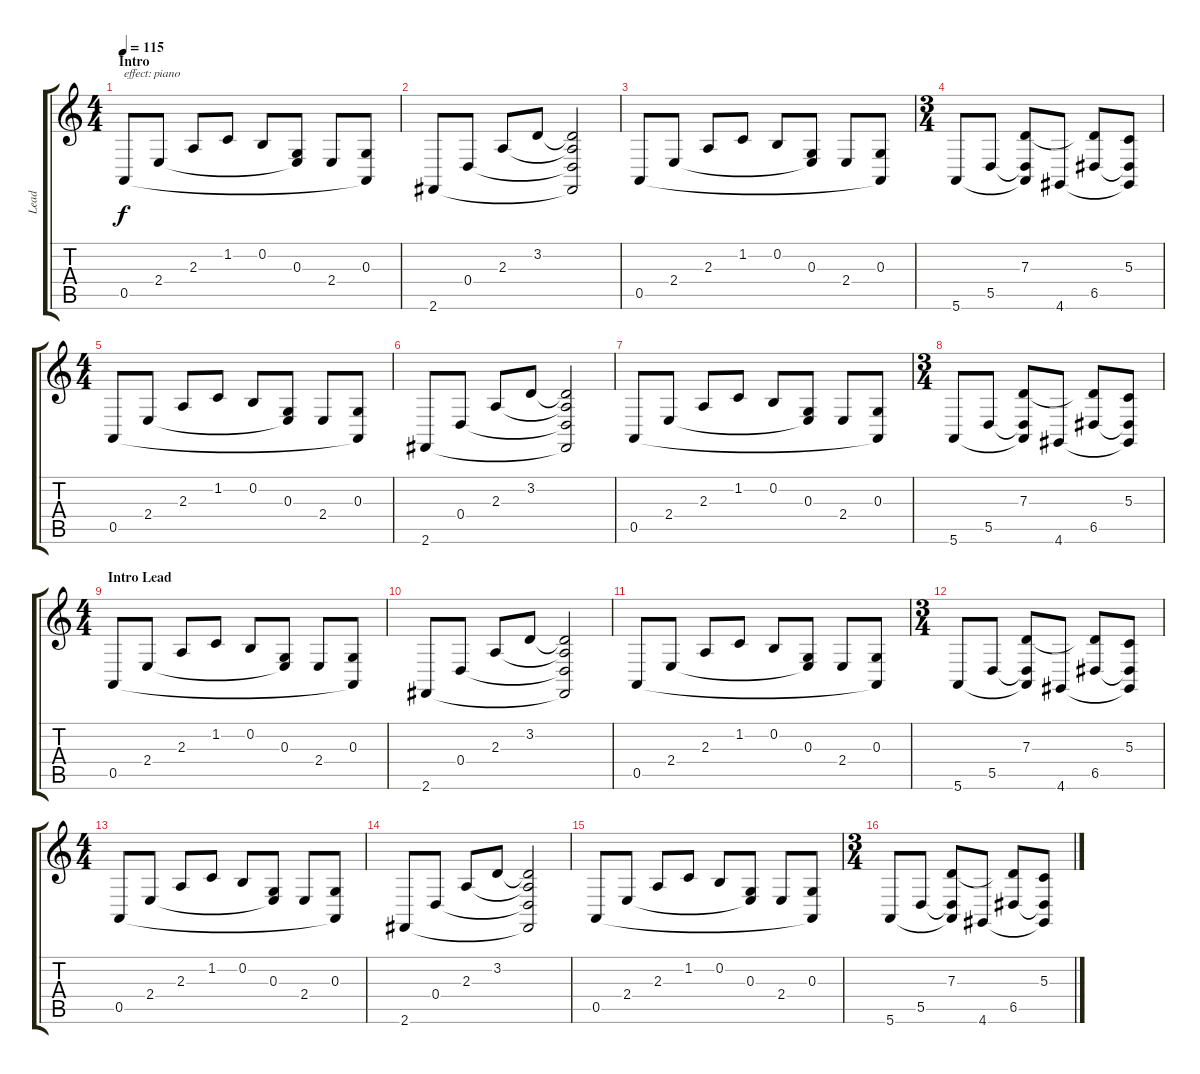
\track ("Lead" "Lead") {instrument acousticgrandpiano}
\staff {score tabs}
\tuning (E4 B3 G3 D3 A2 E2) {hide}
\ts (4 4)
\section ("" "Intro")
\tempo 115
\clef g2
\ks c
0.5.8{txt "effect: piano" dy f instrument acousticgrandpiano} 2.4.8 2.3.8 1.2.8 0.2.8 (0.3 2.4{t}).8 2.4.8 (0.3 0.5{t}).8 |
2.6.8 0.4.8 2.3.8 3.2.8 (3.2{t} 2.3{t} 0.4{t} 2.6{t}).2 |
0.5.8 2.4.8 2.3.8 1.2.8 0.2.8 (0.3 2.4{t}).8 2.4.8 (0.3 0.5{t}).8 |
\ts (3 4)
5.6.8 5.5.8 (7.3 5.5{t} 5.6{t}).8 4.6.8 (7.3{t} 6.5).8 (5.3 6.5{t} 4.6{t}).8 |
\ts (4 4)
0.5.8 2.4.8 2.3.8 1.2.8 0.2.8 (0.3 2.4{t}).8 2.4.8 (0.3 0.5{t}).8 |
2.6.8 0.4.8 2.3.8 3.2.8 (3.2{t} 2.3{t} 0.4{t} 2.6{t}).2 |
0.5.8 2.4.8 2.3.8 1.2.8 0.2.8 (0.3 2.4{t}).8 2.4.8 (0.3 0.5{t}).8 |
\ts (3 4)
5.6.8 5.5.8 (7.3 5.5{t} 5.6{t}).8 4.6.8 (7.3{t} 6.5).8 (5.3 6.5{t} 4.6{t}).8 |
\ts (4 4)
\section ("" "Intro Lead")
0.5.8 2.4.8 2.3.8 1.2.8 0.2.8 (0.3 2.4{t}).8 2.4.8 (0.3 0.5{t}).8 |
2.6.8 0.4.8 2.3.8 3.2.8 (3.2{t} 2.3{t} 0.4{t} 2.6{t}).2 |
0.5.8 2.4.8 2.3.8 1.2.8 0.2.8 (0.3 2.4{t}).8 2.4.8 (0.3 0.5{t}).8 |
\ts (3 4)
5.6.8 5.5.8 (7.3 5.5{t} 5.6{t}).8 4.6.8 (7.3{t} 6.5).8 (5.3 6.5{t} 4.6{t}).8 |
\ts (4 4)
0.5.8 2.4.8 2.3.8 1.2.8 0.2.8 (0.3 2.4{t}).8 2.4.8 (0.3 0.5{t}).8 |
2.6.8 0.4.8 2.3.8 3.2.8 (3.2{t} 2.3{t} 0.4{t} 2.6{t}).2 |
0.5.8 2.4.8 2.3.8 1.2.8 0.2.8 (0.3 2.4{t}).8 2.4.8 (0.3 0.5{t}).8 |
\ts (3 4)
5.6.8 5.5.8 (7.3 5.5{t} 5.6{t}).8 4.6.8 (7.3{t} 6.5).8 (5.3 6.5{t} 4.6{t}).8
